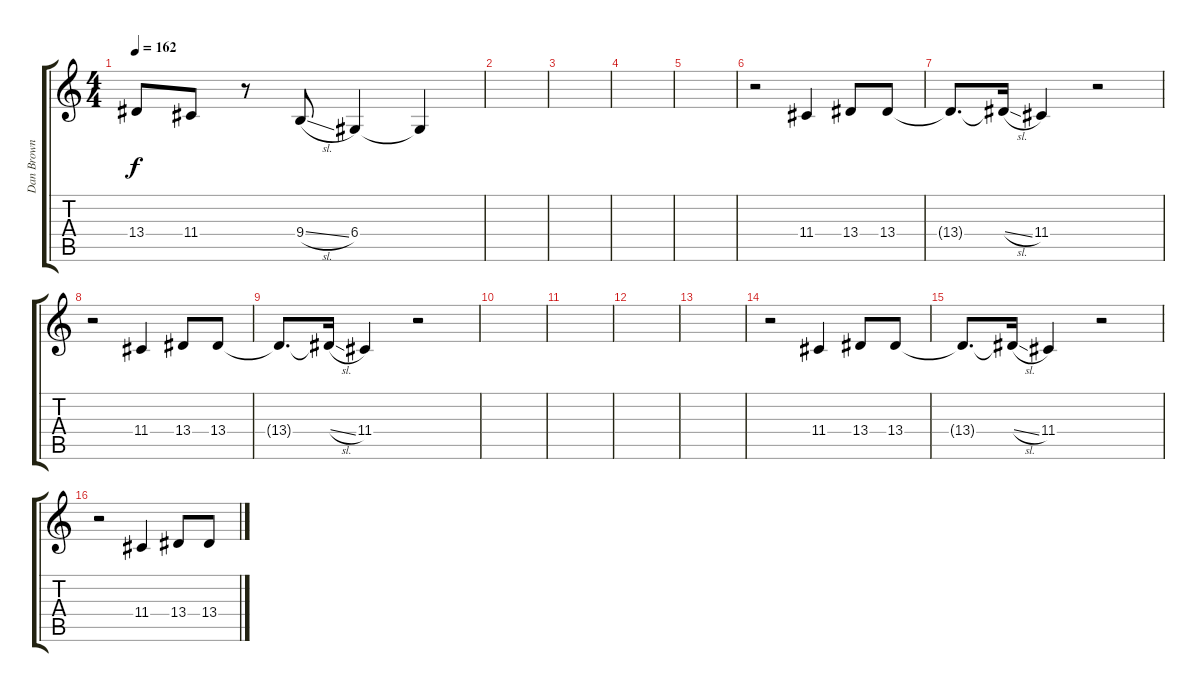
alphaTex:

\track ("Dan Brown (lead vocal)" "Dan Brown ") {instrument tuba}
\staff {score tabs}
\tuning (E4 B3 G3 D3 A2 E2) {hide}
\ts (4 4)
\tempo 162
\clef g2
\ks c
13.4{t}.8{dy f} 11.4.8 r.8 9.4{sl}.8 6.4.4 6.4{t}.4 |
|
|
|
|
r.2 11.4.4 13.4.8 13.4.8 |
13.4{t}.8{d} 13.4{sl t}.16 11.4.4 r.2 |
r.2 11.4.4 13.4.8 13.4.8 |
13.4{t}.8{d} 13.4{sl t}.16 11.4.4 r.2 |
|
|
|
|
r.2 11.4.4 13.4.8 13.4.8 |
13.4{t}.8{d} 13.4{sl t}.16 11.4.4 r.2 |
r.2 11.4.4 13.4.8 13.4.8
